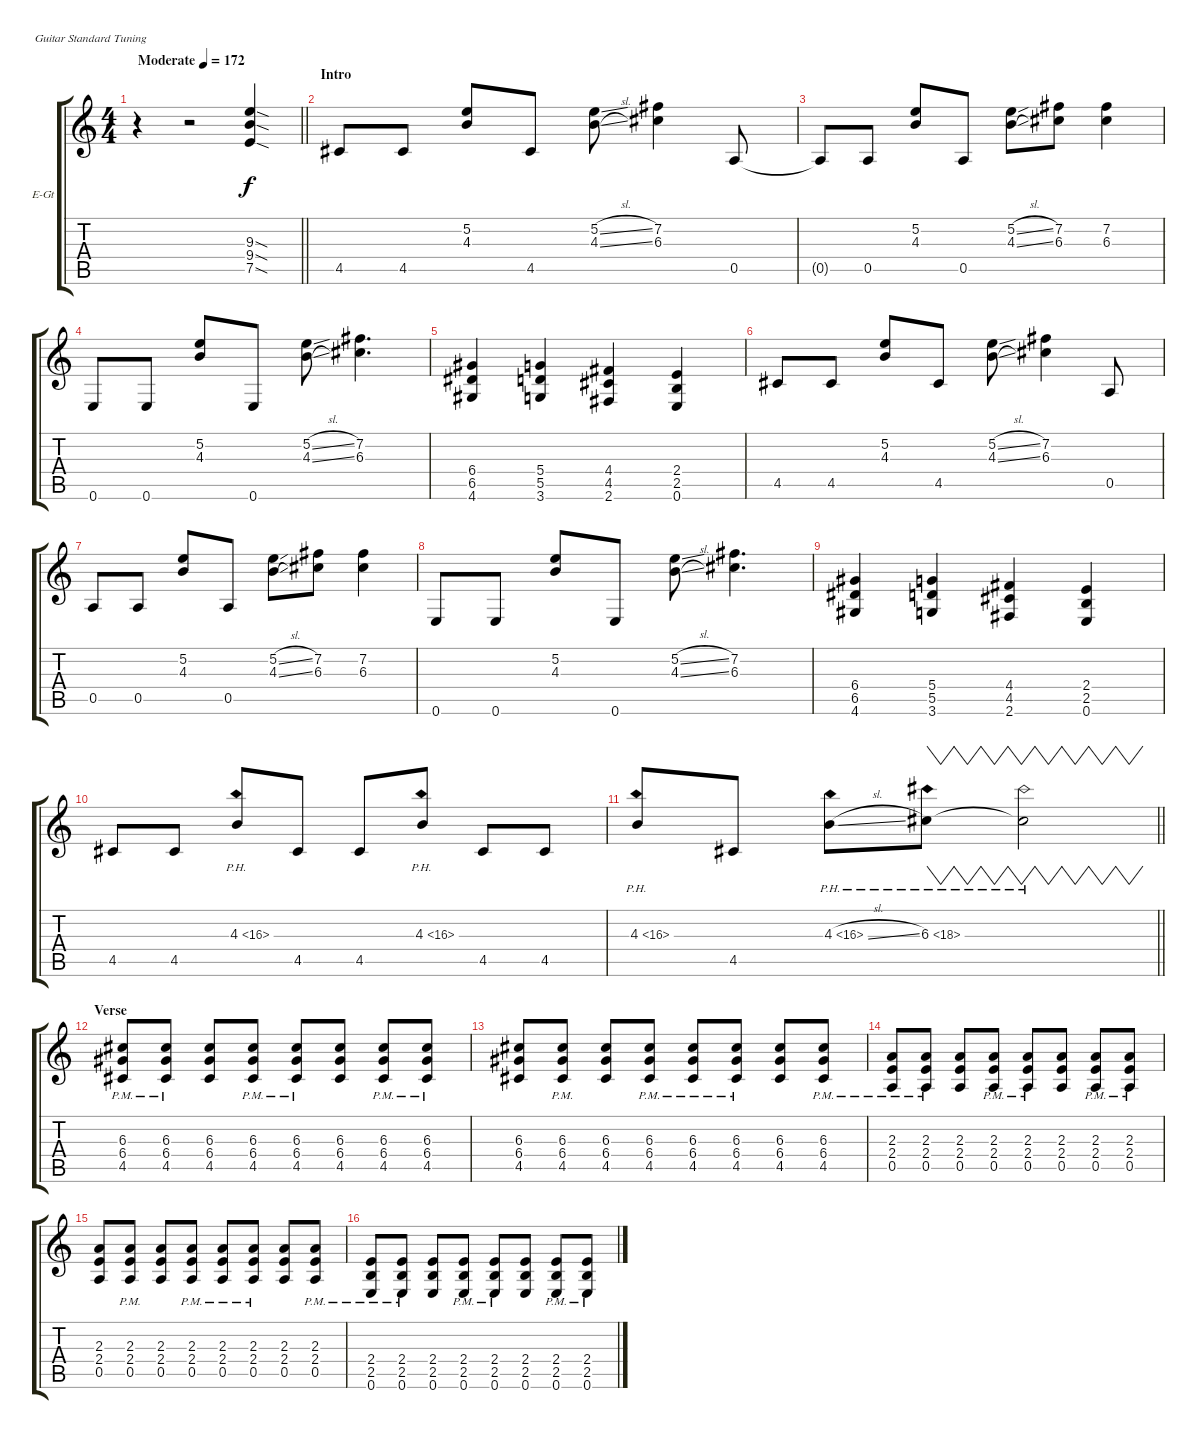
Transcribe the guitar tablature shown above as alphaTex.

\bracketExtendMode groupsimilarinstruments
\firstSystemTrackNameOrientation horizontal
\otherSystemsTrackNameOrientation horizontal
\track ("Guitar 1" "E-Gt") {instrument distortionguitar}
\staff {score tabs}
\tuning (E4 B3 G3 D3 A2 E2)
\ts (4 4)
\beaming (8 2 2 2 2)
\tempo (172 "Moderate")
\clef g2
\barLineRight lightlight
\ks c
r.4{dy f instrument distortionguitar} r.2 (9.3{sod} 9.4{sod} 7.5{sod}).4 |
\section ("" "Intro")
4.5.8 4.5.8 (5.2 4.3).8 4.5.8 (5.2{sl} 4.3{sl}).8 (7.2 6.3).4 0.5.8 |
0.5{t}.8 0.5.8 (5.2 4.3).8 0.5.8 (5.2{sl} 4.3{sl}).8 (7.2 6.3).8 (7.2 6.3).4 |
0.6.8 0.6.8 (5.2 4.3).8 0.6.8 (5.2{sl} 4.3{sl}).8 (7.2 6.3).4{d} |
(6.4 6.5 4.6).4 (5.4 5.5 3.6).4 (4.4 4.5 2.6).4 (2.4 2.5 0.6).4 |
4.5.8 4.5.8 (5.2 4.3).8 4.5.8 (5.2{sl} 4.3{sl}).8 (7.2 6.3).4 0.5.8 |
0.5.8 0.5.8 (5.2 4.3).8 0.5.8 (5.2{sl} 4.3{sl}).8 (7.2 6.3).8 (7.2 6.3).4 |
0.6.8 0.6.8 (5.2 4.3).8 0.6.8 (5.2{sl} 4.3{sl}).8 (7.2 6.3).4{d} |
(6.4 6.5 4.6).4 (5.4 5.5 3.6).4 (4.4 4.5 2.6).4 (2.4 2.5 0.6).4 |
4.5.8 4.5.8 4.3{ph 12}.8 4.5.8 4.5.8 4.3{ph 12}.8 4.5.8 4.5.8 |
\barLineRight lightlight
4.3{ph 12}.8 4.5.8 4.3{ph 12 sl}.8 6.3{ph 12}.8{vw} 6.3{ph 12 t}.2{vw} |
\section ("" "Verse")
(6.3{pm} 6.4{pm} 4.5{pm}).8 (6.3{pm} 6.4{pm} 4.5{pm}).8 (6.3 6.4 4.5).8 (6.3{pm} 6.4{pm} 4.5{pm}).8 (6.3{pm} 6.4{pm} 4.5{pm}).8 (6.3 6.4 4.5).8 (6.3{pm} 6.4{pm} 4.5{pm}).8 (6.3{pm} 6.4{pm} 4.5{pm}).8 |
(6.3 6.4 4.5).8 (6.3{pm} 6.4{pm} 4.5{pm}).8 (6.3 6.4 4.5).8 (6.3{pm} 6.4{pm} 4.5{pm}).8 (6.3{pm} 6.4{pm} 4.5{pm}).8 (6.3{pm} 6.4{pm} 4.5{pm}).8 (6.3 6.4 4.5).8 (6.3{pm} 6.4{pm} 4.5{pm}).8 |
(2.3{pm} 2.4{pm} 0.5{pm}).8 (2.3{pm} 2.4{pm} 0.5{pm}).8 (2.3 2.4 0.5).8 (2.3{pm} 2.4{pm} 0.5{pm}).8 (2.3{pm} 2.4{pm} 0.5{pm}).8 (2.3 2.4 0.5).8 (2.3{pm} 2.4{pm} 0.5{pm}).8 (2.3{pm} 2.4{pm} 0.5{pm}).8 |
(2.3 2.4 0.5).8 (2.3{pm} 2.4{pm} 0.5{pm}).8 (2.3 2.4 0.5).8 (2.3{pm} 2.4{pm} 0.5{pm}).8 (2.3{pm} 2.4{pm} 0.5{pm}).8 (2.3{pm} 2.4{pm} 0.5{pm}).8 (2.3 2.4 0.5).8 (2.3{pm} 2.4{pm} 0.5{pm}).8 |
(2.4{pm} 2.5{pm} 0.6).8 (2.4{pm} 2.5{pm} 0.6).8 (2.4 2.5 0.6).8 (2.4{pm} 2.5{pm} 0.6).8 (2.4{pm} 2.5{pm} 0.6).8 (2.4 2.5 0.6).8 (2.4{pm} 2.5{pm} 0.6).8 (2.4{pm} 2.5{pm} 0.6).8
